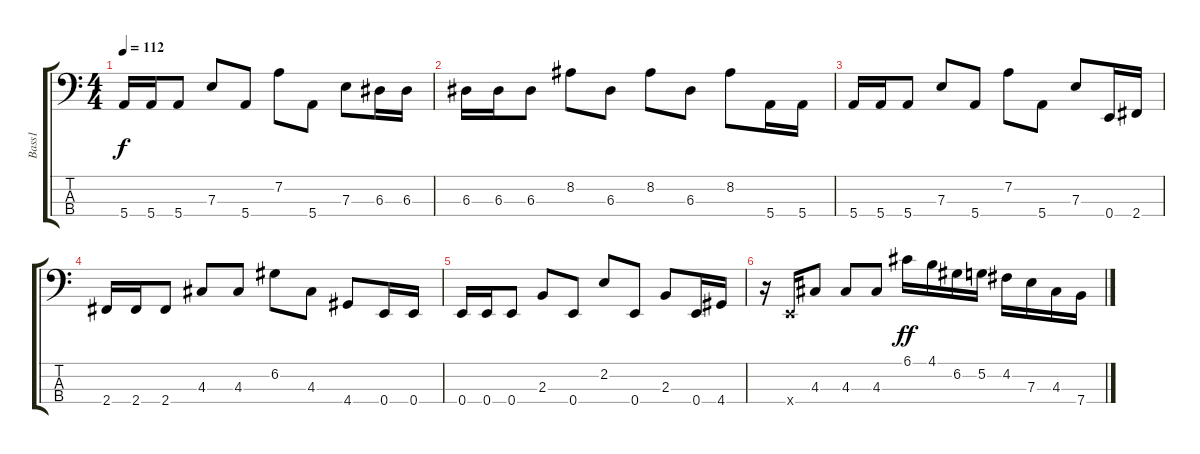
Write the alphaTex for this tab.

\track ("Bass1" "Bass1") {instrument slapbass1}
\staff {score tabs}
\tuning (G2 D2 A1 E1) {hide}
\ts (4 4)
\tempo 112
\clef f4
\ks c
5.4.16{dy f} 5.4.16 5.4.8 7.3.8 5.4.8 7.2.8 5.4.8 7.3.8 6.3.16 6.3.16 |
6.3.16 6.3.16 6.3.8 8.2.8 6.3.8 8.2.8 6.3.8 8.2.8 5.4.16 5.4.16 |
5.4.16 5.4.16 5.4.8 7.3.8 5.4.8 7.2.8 5.4.8 7.3.8 0.4.16 2.4.16 |
2.4.16 2.4.16 2.4.8 4.3.8 4.3.8 6.2.8 4.3.8 4.4.8 0.4.16 0.4.16 |
0.4.16{volume 0} 0.4.16 0.4.8 2.3.8 0.4.8 2.2.8 0.4.8 2.3.8 0.4.16 4.4.16 |
r.16 0.4{x}.16 4.3.8 4.3.8 4.3.8 6.1.16{dy ff} 4.1.16 6.2.16 5.2.16 4.2.16 7.3.16 4.3.16 7.4.16
